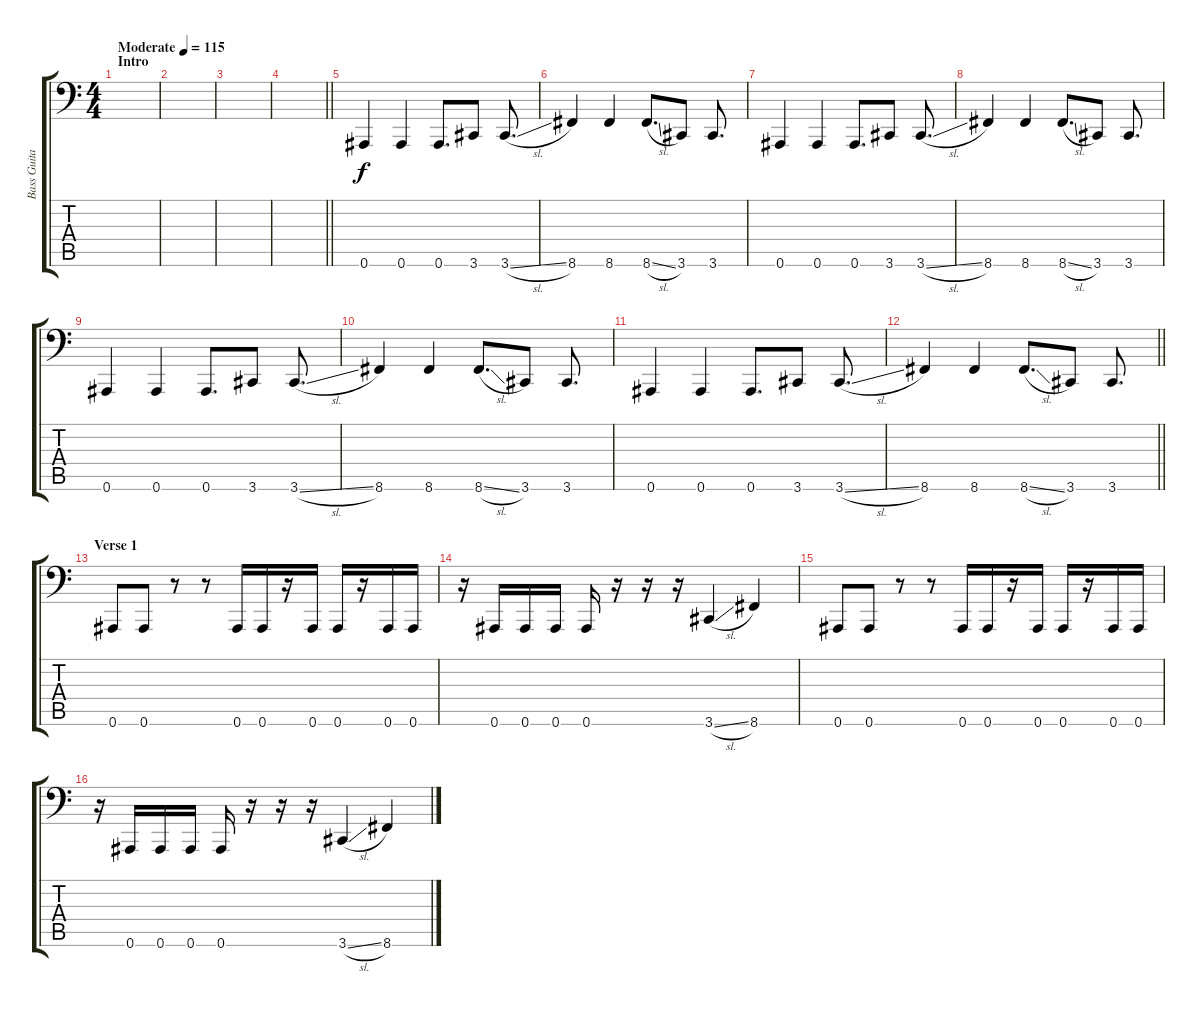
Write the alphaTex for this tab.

\track ("Bass Guitar" "Bass Guita") {instrument electricbasspick}
\staff {score tabs}
\tuning (C3 G2 Eb2 Bb1 F1 Bb0) {hide}
\ts (4 4)
\section ("" "Intro")
\tempo (115 "Moderate")
\clef f4
\ks c
|
|
|
\barLineRight lightlight
|
\section ("" "")
0.6.4 0.6.4 0.6.8{d} 3.6.8 3.6{sl}.8{d} |
8.6.4 8.6.4 8.6{sl}.8{d} 3.6.8 3.6.8{d} |
0.6.4 0.6.4 0.6.8{d} 3.6.8 3.6{sl}.8{d} |
8.6.4 8.6.4 8.6{sl}.8{d} 3.6.8 3.6.8{d} |
0.6.4 0.6.4 0.6.8{d} 3.6.8 3.6{sl}.8{d} |
8.6.4 8.6.4 8.6{sl}.8{d} 3.6.8 3.6.8{d} |
0.6.4 0.6.4 0.6.8{d} 3.6.8 3.6{sl}.8{d} |
\barLineRight lightlight
8.6.4 8.6.4 8.6{sl}.8{d} 3.6.8 3.6.8{d} |
\section ("" "Verse 1")
0.6.8 0.6.8 r.8 r.8 0.6.16 0.6.16 r.16 0.6.16 0.6.16 r.16 0.6.16 0.6.16 |
r.16 0.6.16 0.6.16 0.6.16 0.6.16 r.16 r.16 r.16 3.6{sl}.4 8.6.4 |
0.6.8 0.6.8 r.8 r.8 0.6.16 0.6.16 r.16 0.6.16 0.6.16 r.16 0.6.16 0.6.16 |
r.16 0.6.16 0.6.16 0.6.16 0.6.16 r.16 r.16 r.16 3.6{sl}.4 8.6.4
